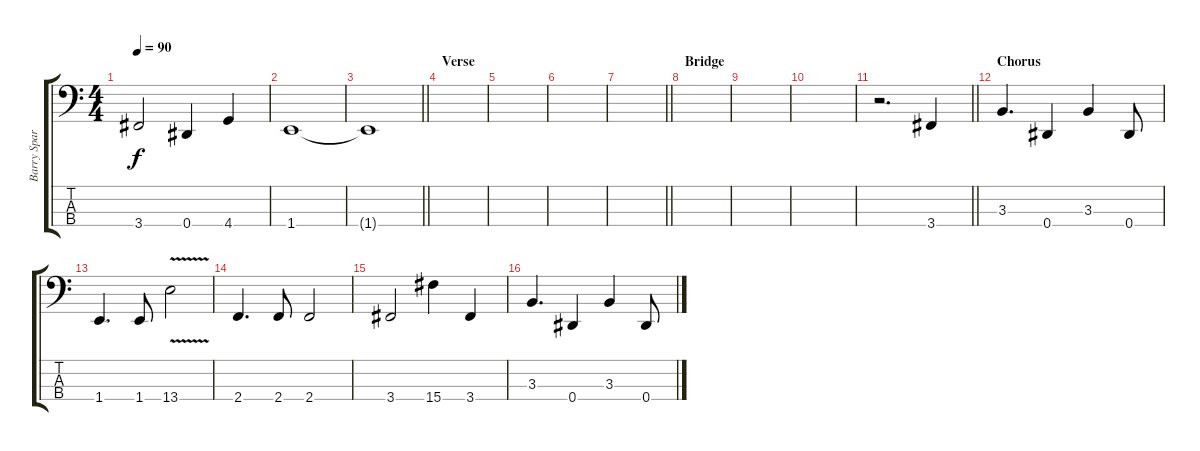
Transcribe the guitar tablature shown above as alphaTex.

\track ("Barry Sparks" "Barry Spar") {instrument electricbassfinger}
\staff {score tabs}
\tuning (Gb2 Db2 Ab1 Eb1) {hide}
\ts (4 4)
\tempo 90
\clef f4
\ks c
3.4.2{dy f} 0.4.4 4.4.4 |
1.4.1 |
\barLineRight lightlight
1.4{t}.1 |
\section ("" "Verse")
|
|
|
\barLineRight lightlight
|
\section ("" "Bridge")
|
|
|
\barLineRight lightlight
r.2{d} 3.4.4 |
\section ("" "Chorus")
3.3.4{d} 0.4.4 3.3.4 0.4.8 |
1.4.4{d} 1.4.8 13.4{v}.2 |
2.4.4{d} 2.4.8 2.4.2 |
3.4.2 15.4.4 3.4.4 |
3.3.4{d} 0.4.4 3.3.4 0.4.8
